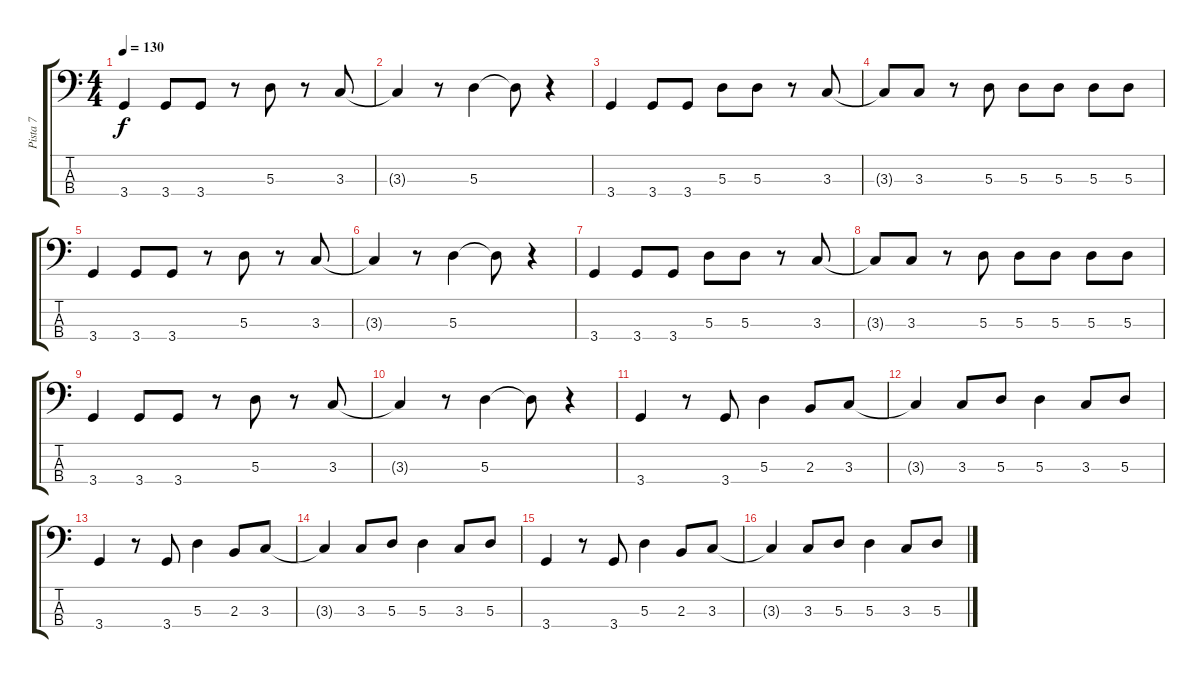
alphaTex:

\track ("Pista 7" "Pista 7") {instrument electricbassfinger}
\staff {score tabs}
\tuning (G2 D2 A1 E1) {hide}
\ts (4 4)
\tempo 130
\clef f4
\ks c
3.4.4{dy f} 3.4.8 3.4.8 r.8 5.3.8 r.8 3.3.8 |
3.3{t}.4 r.8 5.3.4 5.3{t}.8 r.4 |
3.4.4 3.4.8 3.4.8 5.3.8 5.3.8 r.8 3.3.8 |
3.3{t}.8 3.3.8 r.8 5.3.8 5.3.8 5.3.8 5.3.8 5.3.8 |
3.4.4 3.4.8 3.4.8 r.8 5.3.8 r.8 3.3.8 |
3.3{t}.4 r.8 5.3.4 5.3{t}.8 r.4 |
3.4.4 3.4.8 3.4.8 5.3.8 5.3.8 r.8 3.3.8 |
3.3{t}.8 3.3.8 r.8 5.3.8 5.3.8 5.3.8 5.3.8 5.3.8 |
3.4.4 3.4.8 3.4.8 r.8 5.3.8 r.8 3.3.8 |
3.3{t}.4 r.8 5.3.4 5.3{t}.8 r.4 |
3.4.4 r.8 3.4.8 5.3.4 2.3.8 3.3.8 |
3.3{t}.4 3.3.8 5.3.8 5.3.4 3.3.8 5.3.8 |
3.4.4 r.8 3.4.8 5.3.4 2.3.8 3.3.8 |
3.3{t}.4 3.3.8 5.3.8 5.3.4 3.3.8 5.3.8 |
3.4.4 r.8 3.4.8 5.3.4 2.3.8 3.3.8 |
3.3{t}.4 3.3.8 5.3.8 5.3.4 3.3.8 5.3.8
